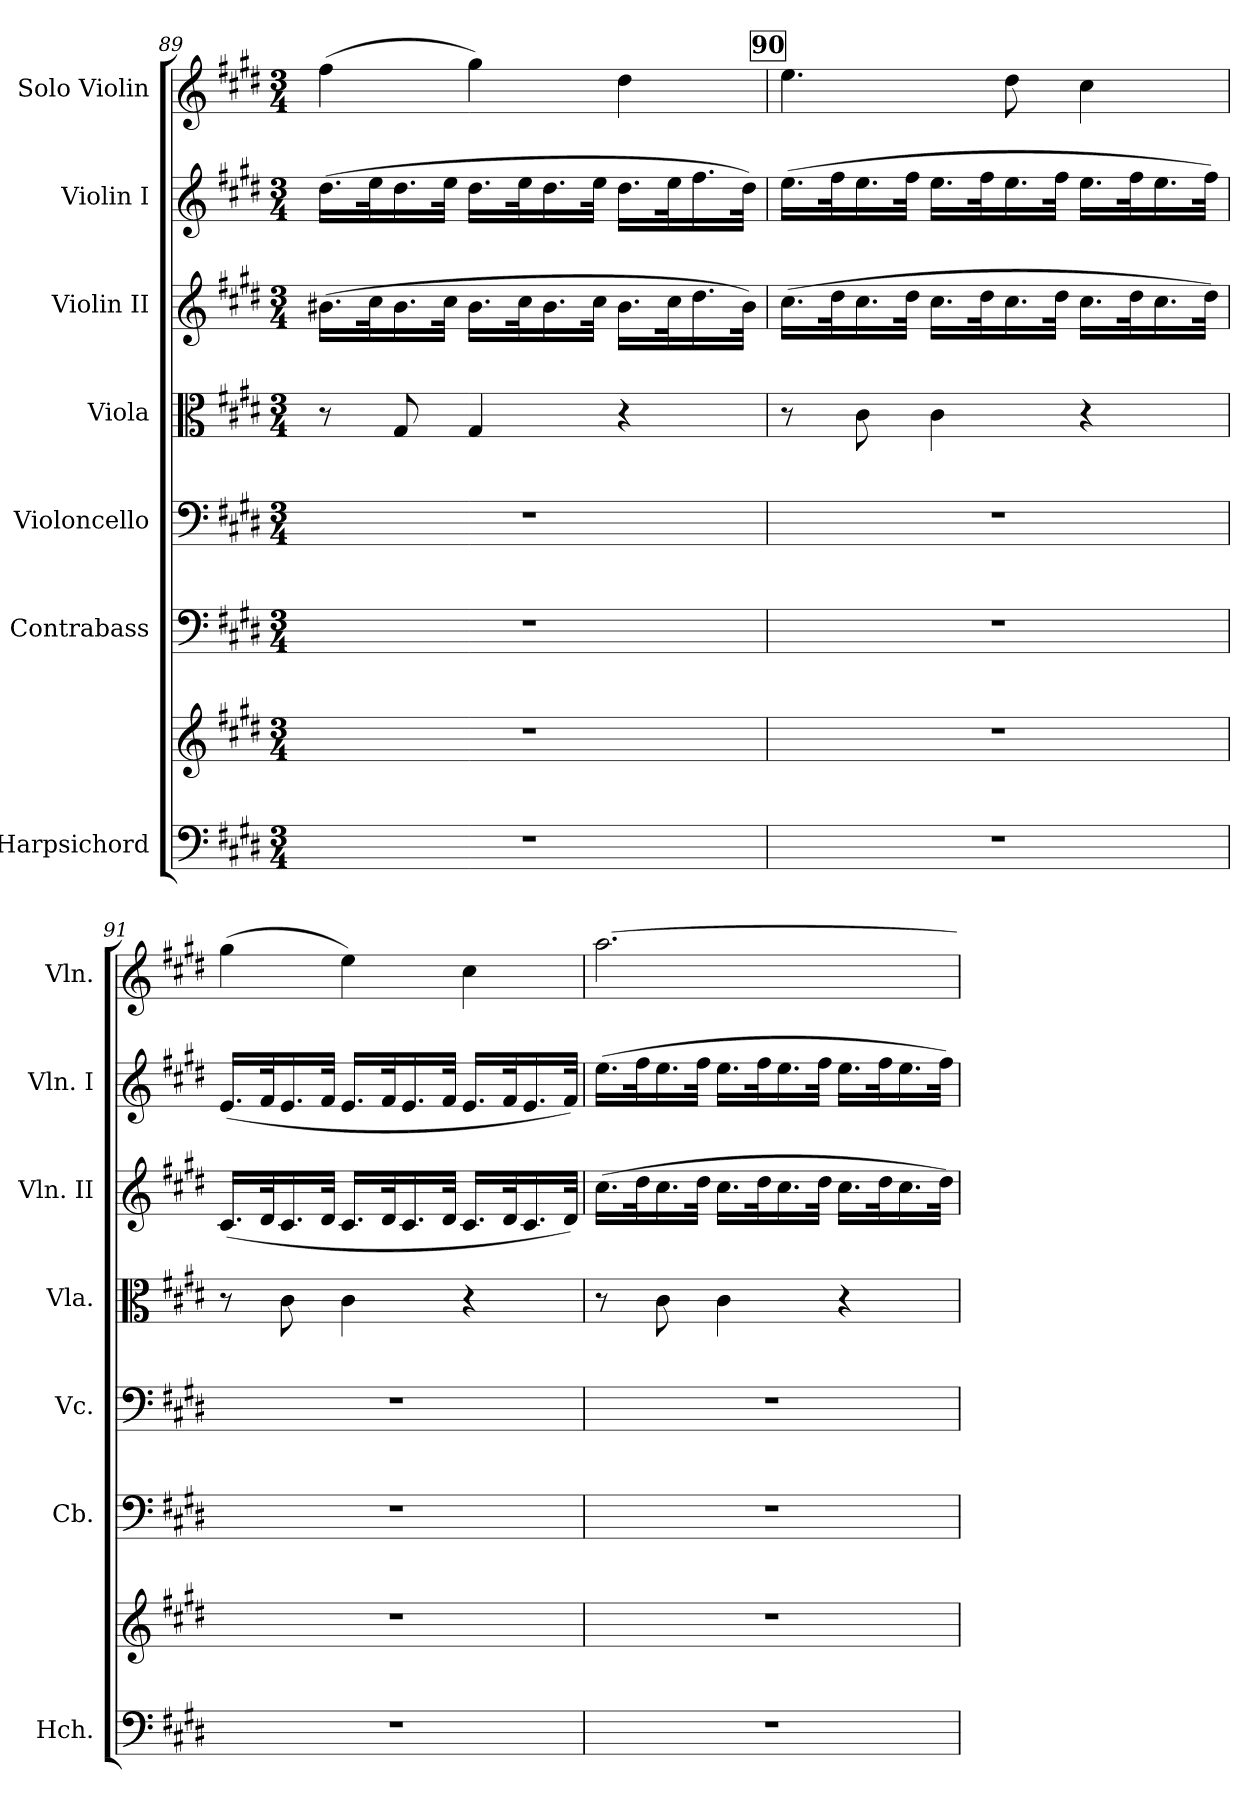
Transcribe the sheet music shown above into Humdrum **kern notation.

**kern	**kern	**kern	**kern	**kern	**kern	**kern	**kern
*part7	*part7	*part6	*part5	*part4	*part3	*part2	*part1
*staff8	*staff7	*staff6	*staff5	*staff4	*staff3	*staff2	*staff1
*I"Harpsichord	*	*I"Contrabass	*I"Violoncello	*I"Viola	*I"Violin II	*I"Violin I	*I"Solo Violin
*I'Hch.	*	*I'Cb.	*I'Vc.	*I'Vla.	*I'Vln. II	*I'Vln. I	*I'Vln.
*clefF4	*clefG2	*clefF4	*clefF4	*clefC3	*clefG2	*clefG2	*clefG2
*	*	*ITrd7c12	*	*	*	*	*
*k[f#c#g#d#]	*k[f#c#g#d#]	*k[f#c#g#d#]	*k[f#c#g#d#]	*k[f#c#g#d#]	*k[f#c#g#d#]	*k[f#c#g#d#]	*k[f#c#g#d#]
*M3/4	*M3/4	*M3/4	*M3/4	*M3/4	*M3/4	*M3/4	*M3/4
=89	=89	=89	=89	=89	=89	=89	=89
2.r	2.r	2.r	2.r	8r	(>16.b#X\LL	(>16.dd#\LL	(>4ff#\
.	.	.	.	.	32cc#\K	32ee\K	.
.	.	.	.	8G#/	16.b#\	16.dd#\	.
.	.	.	.	.	32cc#\JJk	32ee\JJk	.
.	.	.	.	4G#/	16.b#\LL	16.dd#\LL	4gg#\)
.	.	.	.	.	32cc#\K	32ee\K	.
.	.	.	.	.	16.b#\	16.dd#\	.
.	.	.	.	.	32cc#\JJk	32ee\JJk	.
.	.	.	.	4r	16.b#\LL	16.dd#\LL	4dd#\
.	.	.	.	.	32cc#\K	32ee\K	.
.	.	.	.	.	16.dd#\	16.ff#\	.
.	.	.	.	.	32b#\JJk)	32dd#\JJk)	.
!!LO:PB:g=z
!!LO:REH:place=s1:a:B:fs=14:t=90
=90	=90	=90	=90	=90	=90	=90	=90
2.r	2.r	2.r	2.r	8r	(>16.cc#\LL	(>16.ee\LL	4.ee\
.	.	.	.	.	32dd#\K	32ff#\K	.
.	.	.	.	8c#\	16.cc#\	16.ee\	.
.	.	.	.	.	32dd#\JJk	32ff#\JJk	.
.	.	.	.	4c#\	16.cc#\LL	16.ee\LL	.
.	.	.	.	.	32dd#\K	32ff#\K	.
.	.	.	.	.	16.cc#\	16.ee\	8dd#\
.	.	.	.	.	32dd#\JJk	32ff#\JJk	.
.	.	.	.	4r	16.cc#\LL	16.ee\LL	4cc#\
.	.	.	.	.	32dd#\K	32ff#\K	.
.	.	.	.	.	16.cc#\	16.ee\	.
.	.	.	.	.	32dd#\JJk)	32ff#\JJk)	.
=91	=91	=91	=91	=91	=91	=91	=91
2.r	2.r	2.r	2.r	8r	(<16.c#/LL	(<16.e/LL	(>4gg#\
.	.	.	.	.	32d#/K	32f#/K	.
.	.	.	.	8c#\	16.c#/	16.e/	.
.	.	.	.	.	32d#/JJk	32f#/JJk	.
.	.	.	.	4c#\	16.c#/LL	16.e/LL	4ee\)
.	.	.	.	.	32d#/K	32f#/K	.
.	.	.	.	.	16.c#/	16.e/	.
.	.	.	.	.	32d#/JJk	32f#/JJk	.
.	.	.	.	4r	16.c#/LL	16.e/LL	4cc#\
.	.	.	.	.	32d#/K	32f#/K	.
.	.	.	.	.	16.c#/	16.e/	.
.	.	.	.	.	32d#/JJk)	32f#/JJk)	.
!!LO:PB:g=z
=92	=92	=92	=92	=92	=92	=92	=92
2.r	2.r	2.r	2.r	8r	(>16.cc#\LL	(>16.ee\LL	[2.aa\
.	.	.	.	.	32dd#\K	32ff#\K	.
.	.	.	.	8c#\	16.cc#\	16.ee\	.
.	.	.	.	.	32dd#\JJk	32ff#\JJk	.
.	.	.	.	4c#\	16.cc#\LL	16.ee\LL	.
.	.	.	.	.	32dd#\K	32ff#\K	.
.	.	.	.	.	16.cc#\	16.ee\	.
.	.	.	.	.	32dd#\JJk	32ff#\JJk	.
.	.	.	.	4r	16.cc#\LL	16.ee\LL	.
.	.	.	.	.	32dd#\K	32ff#\K	.
.	.	.	.	.	16.cc#\	16.ee\	.
.	.	.	.	.	32dd#\JJk)	32ff#\JJk)	.
=	=	=	=	=	=	=	=
*-	*-	*-	*-	*-	*-	*-	*-
